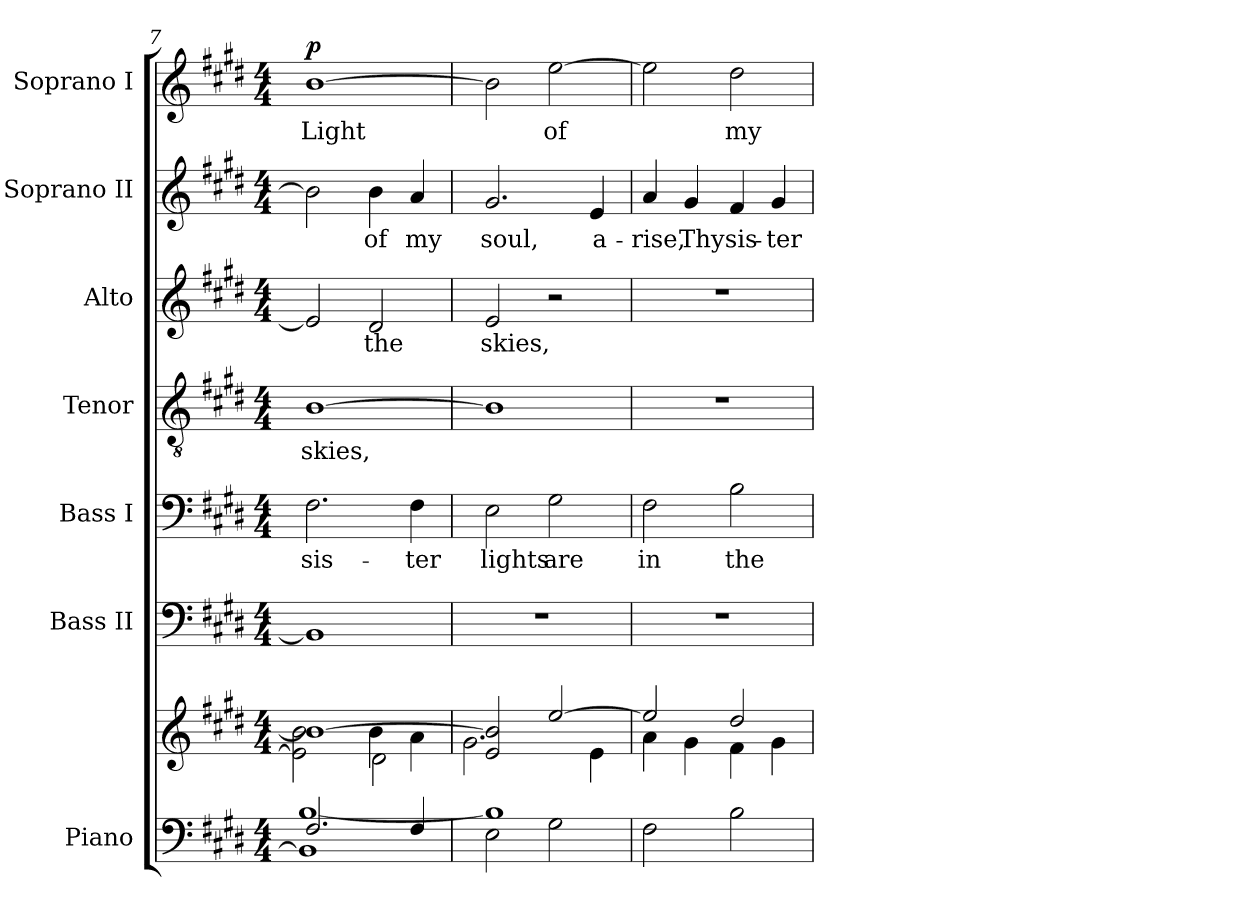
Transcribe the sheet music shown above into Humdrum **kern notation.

**kern	**kern	**kern	**kern	**text	**kern	**text	**kern	**text	**kern	**text	**kern	**text	**dynam
*part7	*part7	*part6	*part5	*part5	*part4	*part4	*part3	*part3	*part2	*part2	*part1	*part1	*part1
*staff8	*staff7	*staff6	*staff5	*staff5	*staff4	*staff4	*staff3	*staff3	*staff2	*staff2	*staff1	*staff1	*staff1
*I"Piano	*	*I"Bass II	*I"Bass I	*	*I"Tenor	*	*I"Alto	*	*I"Soprano II	*	*I"Soprano I	*	*
*I'Pno.	*	*I'B II.	*I'B I.	*	*I'T.	*	*I'A.	*	*I'S II.	*	*I'S I.	*	*
*clefF4	*clefG2	*clefF4	*clefF4	*	*clefGv2	*	*clefG2	*	*clefG2	*	*clefG2	*	*
*	*	*	*	*	*ITrd7c12	*	*	*	*	*	*	*	*
*k[f#c#g#d#]	*k[f#c#g#d#]	*k[f#c#g#d#]	*k[f#c#g#d#]	*	*k[f#c#g#d#]	*	*k[f#c#g#d#]	*	*k[f#c#g#d#]	*	*k[f#c#g#d#]	*	*
*E:	*E:	*E:	*E:	*	*E:	*	*E:	*	*E:	*	*E:	*	*
*M4/4	*M4/4	*M4/4	*M4/4	*	*M4/4	*	*M4/4	*	*M4/4	*	*M4/4	*	*
=7	=7	=7	=7	=7	=7	=7	=7	=7	=7	=7	=7	=7	=7
*^	*^	*	*	*	*	*	*	*	*	*	*	*	*
*	*	*	*^	*	*	*	*	*	*	*	*	*	*	*	*
!	!	!	!	!	!	!	!LO:LY:b:color=#000000	!	!	!	!	!	!	!	!	!
!	!	!	!	!	!	!	!	!	!LO:LY:b:color=#000000	!	!	!	!	!	!	!
!	!	!	!	!	!	!	!	!	!	!	!	!	!	!	!LO:LY:b:color=#000000	!
2.F#i/	1BBi] [1Bi	1bi_	2ei\] 2bi	2ryy	1BBi]	2.F#i\	sis-	[1BBi	skies,	2ei/]	.	2bi\]	.	[1bi	Light	p
!	!	!	!	!	!	!	!	!	!	!	!LO:LY:b:color=#000000	!	!	!	!	!
!	!	!	!	!	!	!	!	!	!	!	!	!	!LO:LY:b:color=#000000	!	!	!
.	.	.	4bi\	2d#i\	.	.	.	.	.	2d#i/	the	4bi\	of	.	.	.
!	!	!	!	!	!	!	!LO:LY:b:color=#000000	!	!	!	!	!	!	!	!	!
!	!	!	!	!	!	!	!	!	!	!	!	!	!LO:LY:b:color=#000000	!	!	!
4F#i/	.	.	4ai\	.	.	4F#i\	-ter	.	.	.	.	4ai/	my	.	.	.
*	*	*	*v	*v	*	*	*	*	*	*	*	*	*	*	*	*
!!LO:PB:g=z
=8	=8	=8	=8	=8	=8	=8	=8	=8	=8	=8	=8	=8	=8	=8	=8
!	!	!	!	!	!	!LO:LY:b:color=#000000	!	!	!	!	!	!	!	!	!
!	!	!	!	!	!	!	!	!	!	!LO:LY:b:color=#000000	!	!	!	!	!
!	!	!	!	!	!	!	!	!	!	!	!	!LO:LY:b:color=#000000	!	!	!
1Bi]	2Ei\	2ei/ 2bi]	2.g#i\	1r	2Ei\	lights	1BBi]	.	2ei/	skies,	2.g#i/	soul,	2bi\]	.	.
!	!	!	!	!	!	!LO:LY:b:color=#000000	!	!	!	!	!	!	!	!	!
!	!	!	!	!	!	!	!	!	!	!	!	!	!	!LO:LY:b:color=#000000	!
.	2G#i\	[2eei/	.	.	2G#i\	are	.	.	2r	.	.	.	[2eei\	of	.
!	!	!	!	!	!	!	!	!	!	!	!	!LO:LY:b:color=#000000	!	!	!
.	.	.	4ei\	.	.	.	.	.	.	.	4ei/	a-	.	.	.
*v	*v	*	*	*	*	*	*	*	*	*	*	*	*	*	*
=9	=9	=9	=9	=9	=9	=9	=9	=9	=9	=9	=9	=9	=9	=9
!	!	!	!	!	!LO:LY:b:color=#000000	!	!	!	!	!	!	!	!	!
!	!	!	!	!	!	!	!	!	!	!	!LO:LY:b:color=#000000	!	!	!
2F#i\	2eei/]	4ai\	1r	2F#i\	in	1r	.	1r	.	4ai/	-rise,	2eei\]	.	.
!	!	!	!	!	!	!	!	!	!	!	!LO:LY:b:color=#000000	!	!	!
.	.	4g#i\	.	.	.	.	.	.	.	4g#i/	Thy	.	.	.
!	!	!	!	!	!LO:LY:b:color=#000000	!	!	!	!	!	!	!	!	!
!	!	!	!	!	!	!	!	!	!	!	!LO:LY:b:color=#000000	!	!	!
!	!	!	!	!	!	!	!	!	!	!	!	!	!LO:LY:b:color=#000000	!
2Bi\	2dd#i/	4f#i\	.	2Bi\	the	.	.	.	.	4f#i/	sis-	2dd#i\	my	.
!	!	!	!	!	!	!	!	!	!	!	!LO:LY:b:color=#000000	!	!	!
.	.	4g#i\	.	.	.	.	.	.	.	4g#i/	-ter	.	.	.
*	*v	*v	*	*	*	*	*	*	*	*	*	*	*	*
=	=	=	=	=	=	=	=	=	=	=	=	=	=
*-	*-	*-	*-	*-	*-	*-	*-	*-	*-	*-	*-	*-	*-
